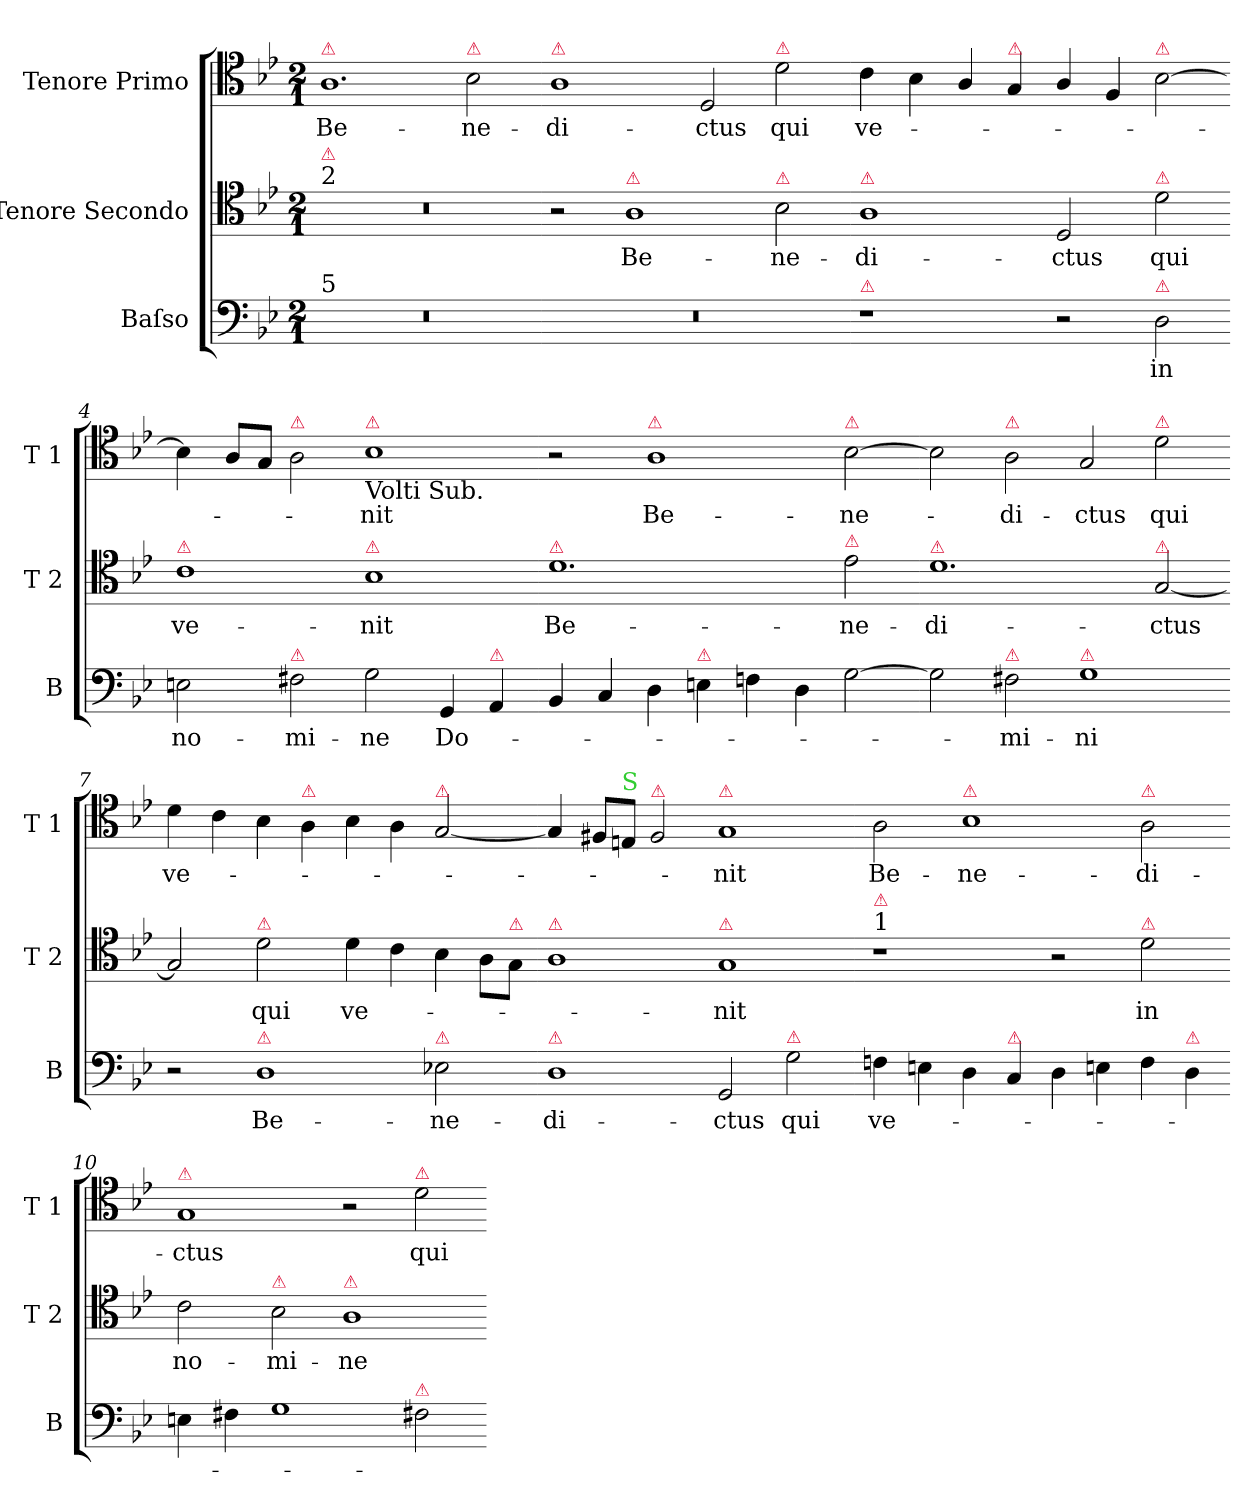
**kern	**text	**kern	**text	**kern	**text
*part3	*part3	*part2	*part2	*part1	*part1
*staff3	*staff3	*staff2	*staff2	*staff1	*staff1
*I"Baſso	*	*I"Tenore Secondo	*	*I"Tenore Primo	*
*I'B	*	*I'T 2	*	*I'T 1	*
*clefF4	*	*clefC4	*	*clefC4	*
*k[b-e-]	*	*k[b-e-]	*	*k[b-e-]	*
*g:	*	*g:	*	*g:	*
*M2/1	*	*M2/1	*	*M2/1	*
=1	=1	=1	=1	=1	=1
!	!	!	!	!LO:TX:a:color=crimson:t=⚠	!
!	!	!LO:TX:a:t=2	!	!	!
!	!	!LO:TX:a:color=crimson:t=⚠	!	!	!
!LO:TX:a:t=5	!	!	!	!	!
0r	.	0r	.	1.A	Be-
!	!	!	!	!LO:TX:a:color=crimson:t=⚠	!
.	.	.	.	2B-\	-ne-
=2-	=2-	=2-	=2-	=2-	=2-
!	!	!	!	!LO:TX:a:color=crimson:t=⚠	!
0r	.	2r	.	1A	-di-
!	!	!LO:TX:a:color=crimson:t=⚠	!	!	!
.	.	1A	Be-	.	.
.	.	.	.	2D/	-ctus
!	!	!	!	!LO:TX:a:color=crimson:t=⚠	!
!	!	!LO:TX:a:color=crimson:t=⚠	!	!	!
.	.	2B-\	-ne-	2d\	qui
=3-	=3-	=3-	=3-	=3-	=3-
!	!	!LO:TX:a:color=crimson:t=⚠	!	!	!
!LO:TX:a:color=crimson:t=⚠	!	!	!	!	!
1r	.	1A	-di-	4c\	ve-
.	.	.	.	4B-\	.
.	.	.	.	4A/	.
!	!	!	!	!LO:TX:a:color=crimson:t=⚠	!
.	.	.	.	4G/	.
2r	.	2D/	-ctus	4A/	.
.	.	.	.	4F/	.
!	!	!	!	!LO:TX:a:color=crimson:t=⚠	!
!	!	!LO:TX:a:color=crimson:t=⚠	!	!	!
!LO:TX:a:color=crimson:t=⚠	!	!	!	!	!
2D\	in	2d\	qui	[2B-\	.
=4-	=4-	=4-	=4-	=4-	=4-
!	!	!LO:TX:a:color=crimson:t=⚠	!	!	!
2En\	no-	1c	ve-	4B-\]	.
.	.	.	.	8A/L	.
.	.	.	.	8G/J	.
!	!	!	!	!LO:TX:a:color=crimson:t=⚠	!
!LO:TX:a:color=crimson:t=⚠	!	!	!	!	!
2F#X\	-mi-	.	.	2A\	.
!	!	!	!	!LO:TX:b:t=Volti Sub.	!
!	!	!	!	!LO:TX:a:color=crimson:t=⚠	!
!	!	!LO:TX:a:color=crimson:t=⚠	!	!	!
2G\	-ne	1B-	-nit	1B-	-nit
4GG/	Do-	.	.	.	.
!LO:TX:a:color=crimson:t=⚠	!	!	!	!	!
4AA/	.	.	.	.	.
=5-	=5-	=5-	=5-	=5-	=5-
!	!	!LO:TX:a:color=crimson:t=⚠	!	!	!
4BB-/	.	1.d	Be-	2r	.
4C/	.	.	.	.	.
!	!	!	!	!LO:TX:a:color=crimson:t=⚠	!
4D\	.	.	.	1A	Be-
!LO:TX:a:color=crimson:t=⚠	!	!	!	!	!
4En\	.	.	.	.	.
4Fn\	.	.	.	.	.
4D\	.	.	.	.	.
!	!	!	!	!LO:TX:a:color=crimson:t=⚠	!
!	!	!LO:TX:a:color=crimson:t=⚠	!	!	!
[2G\	.	2e-\	ne-	[2B-\	-ne-
=6-	=6-	=6-	=6-	=6-	=6-
!	!	!LO:TX:a:color=crimson:t=⚠	!	!	!
2G\]	.	1.d	-di-	2B-\]	.
!	!	!	!	!LO:TX:a:color=crimson:t=⚠	!
!LO:TX:a:color=crimson:t=⚠	!	!	!	!	!
2F#X\	-mi-	.	.	2A\	-di-
!LO:TX:a:color=crimson:t=⚠	!	!	!	!	!
1G	-ni	.	.	2G/	-ctus
!	!	!	!	!LO:TX:a:color=crimson:t=⚠	!
!	!	!LO:TX:a:color=crimson:t=⚠	!	!	!
.	.	[2G/	-ctus	2d\	qui
=7-	=7-	=7-	=7-	=7-	=7-
2r	.	2G/]	.	4d\	ve-
.	.	.	.	4c\	.
!	!	!LO:TX:a:color=crimson:t=⚠	!	!	!
!LO:TX:a:color=crimson:t=⚠	!	!	!	!	!
1D	Be-	2d\	qui	4B-\	.
!	!	!	!	!LO:TX:a:color=crimson:t=⚠	!
.	.	.	.	4A\	.
.	.	4d\	ve-	4B-\	.
.	.	4c\	.	4A\	.
!	!	!	!	!LO:TX:a:color=crimson:t=⚠	!
!LO:TX:a:color=crimson:t=⚠	!	!	!	!	!
2E-X\	-ne-	4B-\	.	[2G/	.
.	.	8A\L	.	.	.
!	!	!LO:TX:a:color=crimson:t=⚠	!	!	!
.	.	8G\J	.	.	.
=8-	=8-	=8-	=8-	=8-	=8-
!	!	!LO:TX:a:color=crimson:t=⚠	!	!	!
!LO:TX:a:color=crimson:t=⚠	!	!	!	!	!
1D	-di-	1A	.	4G/]	.
.	.	.	.	8F#X/L	.
!	!	!	!	!LO:TX:a:color=limegreen:t=S	!
.	.	.	.	8En/J	.
!	!	!	!	!LO:TX:a:color=crimson:t=⚠	!
.	.	.	.	2F#/	.
!	!	!	!	!LO:TX:a:color=crimson:t=⚠	!
!	!	!LO:TX:a:color=crimson:t=⚠	!	!	!
2GG/	-ctus	1G	-nit	1G	nit
!LO:TX:a:color=crimson:t=⚠	!	!	!	!	!
2G\	qui	.	.	.	.
=9-	=9-	=9-	=9-	=9-	=9-
!	!	!LO:TX:a:t=1	!	!	!
!	!	!LO:TX:a:color=crimson:t=⚠	!	!	!
4Fn\	ve-	1r	.	2A\	Be-
4En\	.	.	.	.	.
!	!	!	!	!LO:TX:a:color=crimson:t=⚠	!
4D\	.	.	.	1B-	-ne-
!LO:TX:a:color=crimson:t=⚠	!	!	!	!	!
4C/	.	.	.	.	.
4D\	.	2r	.	.	.
4En\	.	.	.	.	.
!	!	!	!	!LO:TX:a:color=crimson:t=⚠	!
!	!	!LO:TX:a:color=crimson:t=⚠	!	!	!
4F\	.	2d\	in	2A\	-di-
!LO:TX:a:color=crimson:t=⚠	!	!	!	!	!
4D\	.	.	.	.	.
=10-	=10-	=10-	=10-	=10-	=10-
!	!	!	!	!LO:TX:a:color=crimson:t=⚠	!
4En\	.	2c\	no-	1G	-ctus
4F#X\	.	.	.	.	.
!	!	!LO:TX:a:color=crimson:t=⚠	!	!	!
1G	.	2B-\	-mi-	.	.
!	!	!LO:TX:a:color=crimson:t=⚠	!	!	!
.	.	1A	-ne	2r	.
!	!	!	!	!LO:TX:a:color=crimson:t=⚠	!
!LO:TX:a:color=crimson:t=⚠	!	!	!	!	!
2F#X\	.	.	.	2d\	qui
=-	=-	=-	=-	=-	=-
*-	*-	*-	*-	*-	*-
